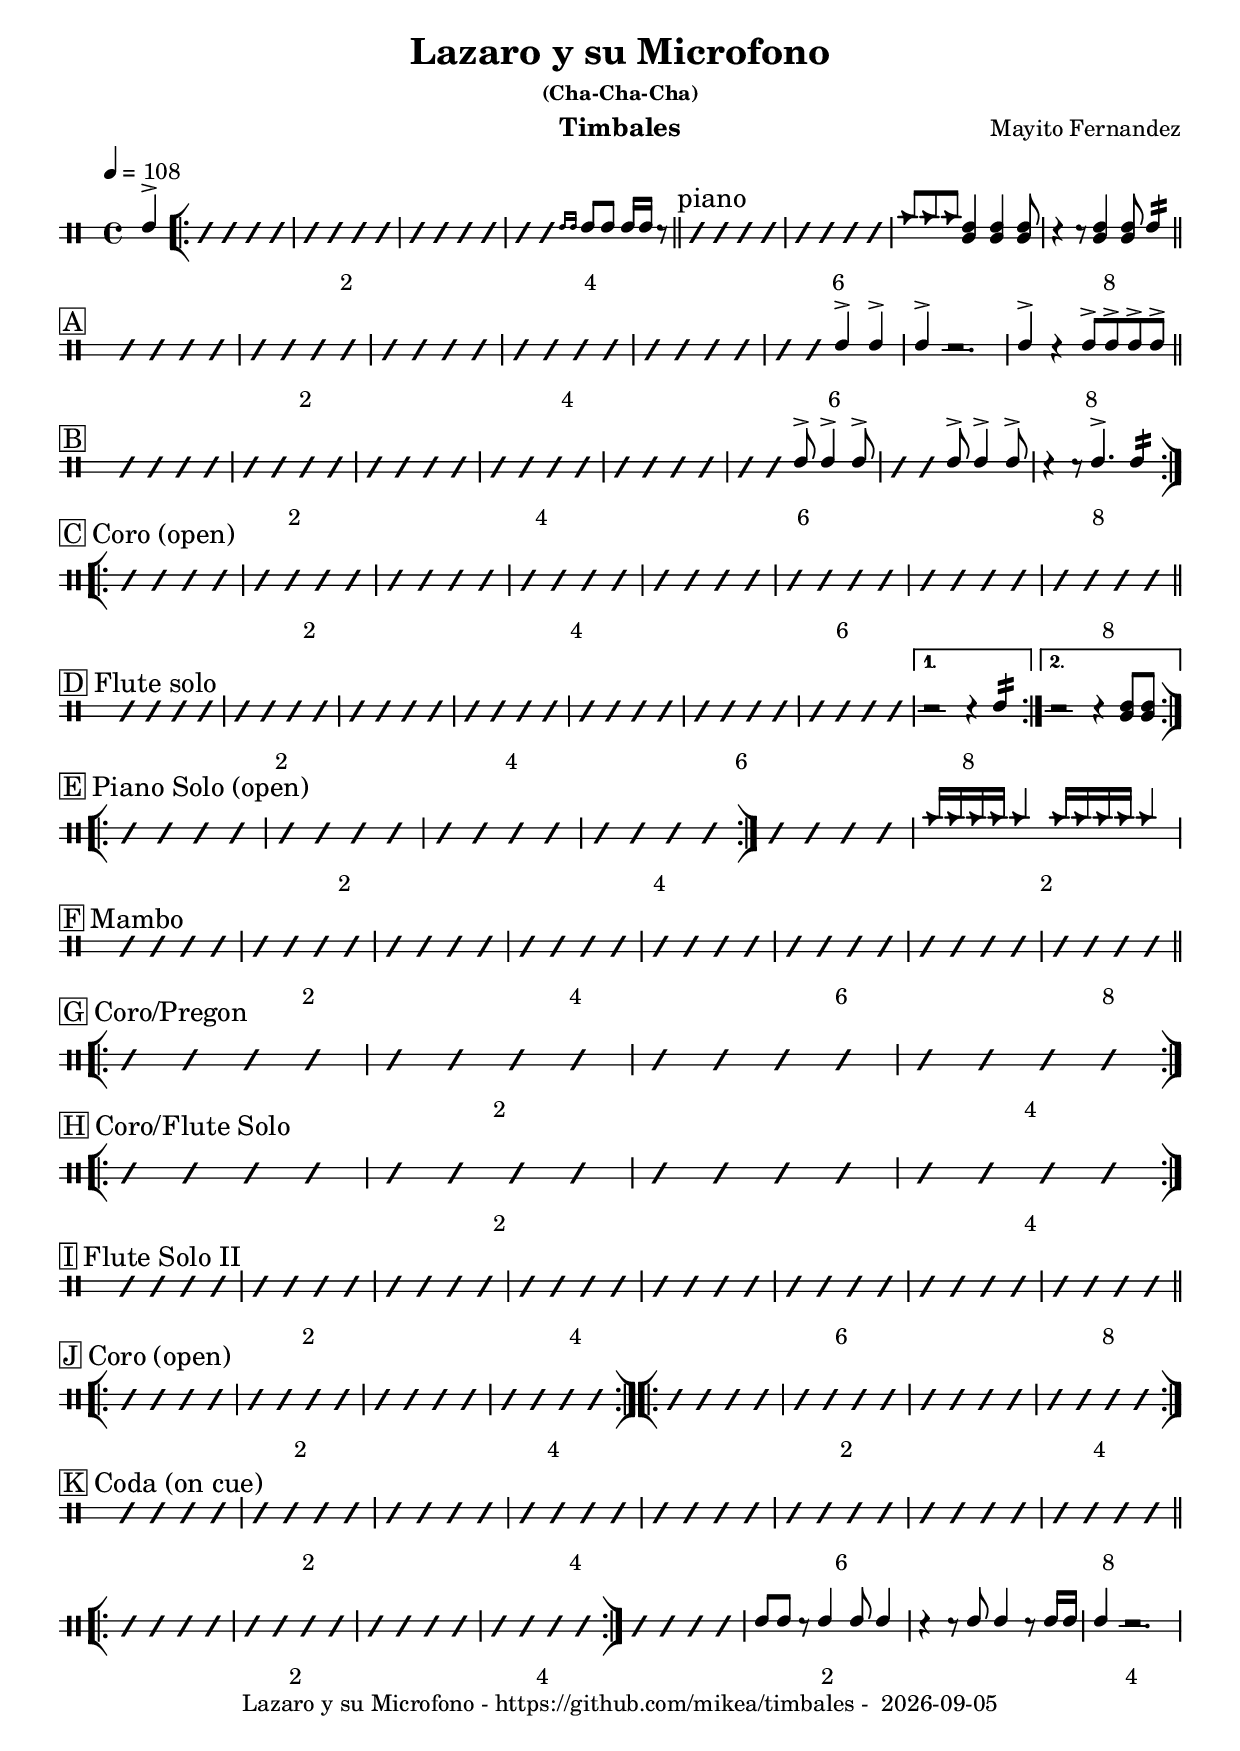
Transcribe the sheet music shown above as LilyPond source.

\version "2.24.2"
\include "common/all.ly"
\include "charts/common.ly"

date = #(strftime "%Y-%m-%d" (localtime (current-time)))

\header {
  title = "Lazaro y su Microfono"
  composer = "Mayito Fernandez"
  subsubtitle = "(Cha-Cha-Cha)"
  instrument = "Timbales"
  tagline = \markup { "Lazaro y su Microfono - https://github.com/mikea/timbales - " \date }
}

\newTimbalesStaff <<
    \newDrumVoiceOne \drummode { 
        \tempo 4 = 108

        \partial 4 timh4^> |
        % intro
        \bar "[|:" 
        \comp #4 | \comp #4 | \comp #4 | \rs \rs \drag timh8 timh8 timh16 timh16 r8 |
        \bar "||" 
        \sectionLabel "piano"
        \comp #4 | \comp #4 | cb8 cb8 cb8 <<timl4 timh4>> <<timl4 timh4>> <<timl8 timh8>> | r4 r8 <<timl4 timh4>> <<timl8 timh8>> timh4:16~ |
        \bar "||" 

        \sect "A" ""
        \comp #4 | \comp #4 | \comp #4 | \comp #4 |
        \comp #4 | \rs \rs timh4^> timh4^> | timh4^> r2. | timh4^> r4 timh8^> timh8^> timh8^> timh8^> |
        \bar "||"

        \sect "B" ""
        \comp #4 | \comp #4 | \comp #4 | \comp #4 |
        \comp #4 | \rs \rs timh8^> timh4^> timh8^> | \rs \rs timh8^> timh4^> timh8^> | r4 r8 timh4.^> timh4:16 |

        \bar ":|][|:" 

        \repeat volta 2 {
          \sect "C" "Coro (open)"
          \comp #4 | \comp #4 | \comp #4 | \comp #4 |
          \comp #4 | \comp #4 | \comp #4 | \comp #4 |
          \bar "||" 

          \sect "D" "Flute solo"
          \comp #4 | \comp #4 | \comp #4 | \comp #4 |
          \comp #4 | \comp #4 | \comp #4 |

          \alternative {
            \volta 1 { r2 r4 timh4:16 }
            \volta 2 { r2 r4 <<timl8 timh8>> <<timl8 timh8>> }
          }
        }

        \bar ":|][|:" 

        \sect "E" "Piano Solo (open)"
        \comp #4 | \comp #4 | \comp #4 | \comp #4 |
        \bar ":|]" 
        \rbar
        \comp #4 | cb16 cb16 cb16 cb16 cb4 cb16 cb16 cb16 cb16 cb4 |

        \sect "F" "Mambo"
        \comp #4 | \comp #4 | \comp #4 | \comp #4 |
        \comp #4 | \comp #4 | \comp #4 | \comp #4 |

        \sect "G" "Coro/Pregon"
        \bar "[|:-||" 
        \comp #4 | \comp #4 | \comp #4 | \comp #4 |

        \bar ":|][|:" 

        \sect "H" "Coro/Flute Solo"
        \comp #4 | \comp #4 | \comp #4 | \comp #4 |
        \bar ":|]" 

        \sect "I" "Flute Solo II"
        \comp #4 | \comp #4 | \comp #4 | \comp #4 |
        \comp #4 | \comp #4 | \comp #4 | \comp #4 |

        \sect "J" "Coro (open)"
        \bar "[|:-||" 
        \comp #4 | \comp #4 | \comp #4 | \comp #4 |
        \bar ":|][|:" 
        \rbar
        \comp #4 | \comp #4 | \comp #4 | \comp #4 |
        \bar ":|]" 

        \sect "K" "Coda (on cue)"
        \comp #4 | \comp #4 | \comp #4 | \comp #4 |
        \comp #4 | \comp #4 | \comp #4 | \comp #4 |
        \rbar
        \bar "[|:-||" 
        \comp #4 | \comp #4 | \comp #4 | \comp #4 |
        \bar ":|]" 
        \rbar
        \comp #4 | timh8 timh8 r8 timh4 timh8 timh4 | r4 r8 timh8 timh4 r8 timh16 timh16 | timh4 r2. |

        \fine
    }
>>
